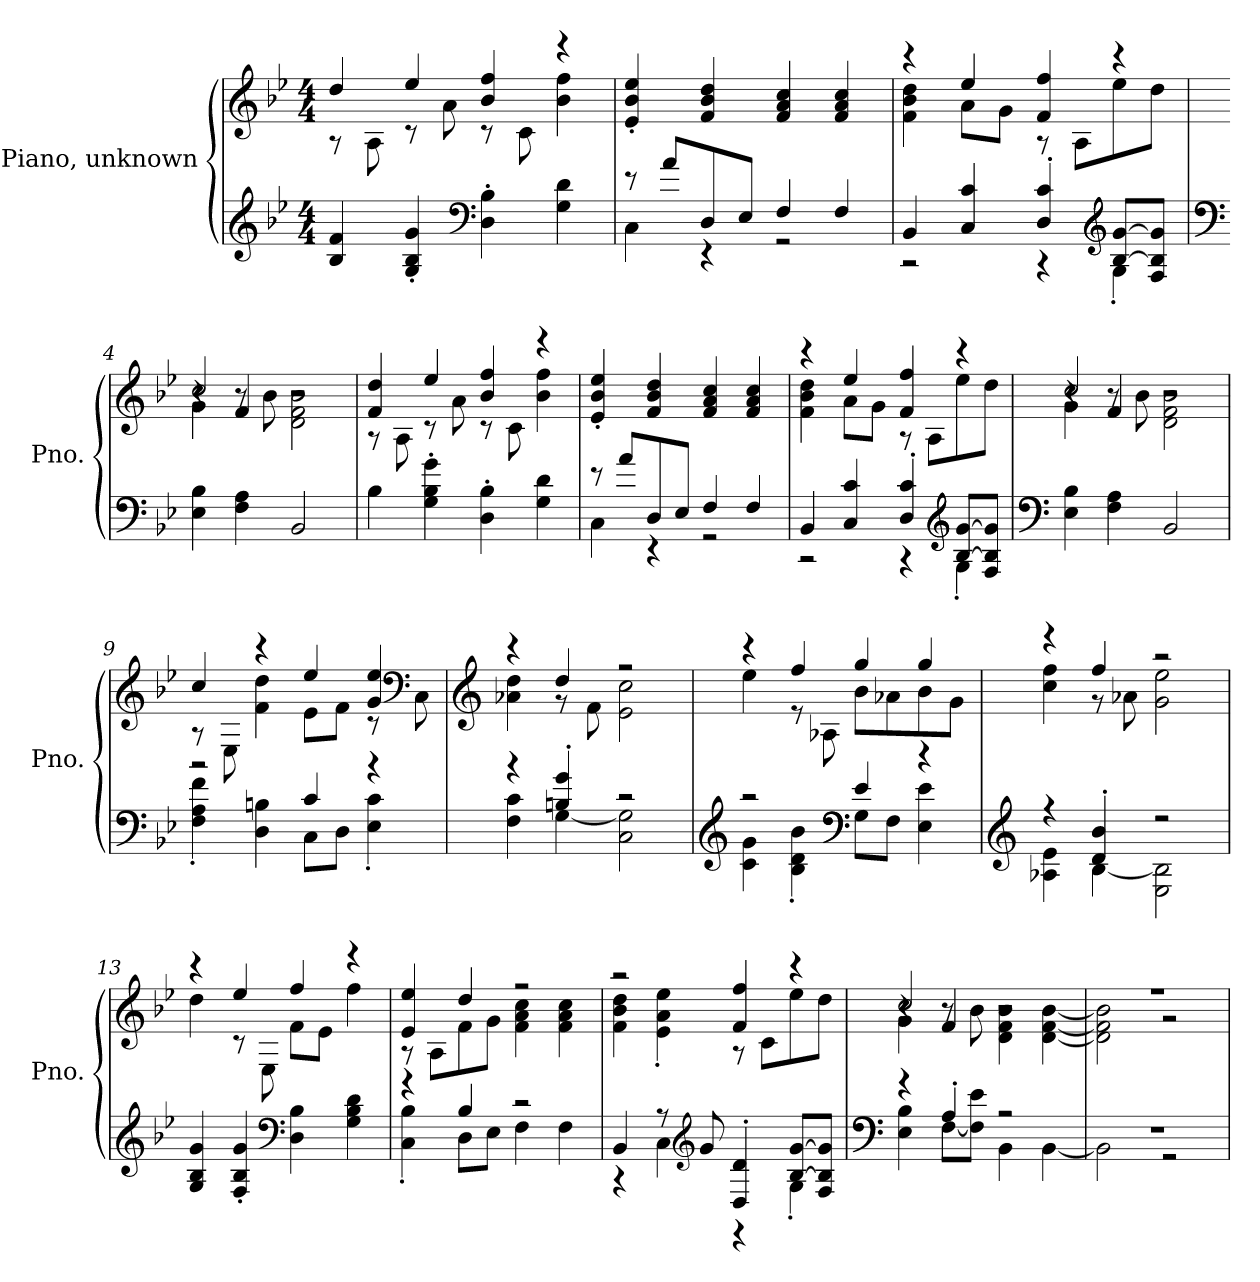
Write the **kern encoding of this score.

**kern	**kern
*part1	*part1
*staff2	*staff1
*I"Piano, unknown	*
*I'Pno.	*
*clefG2	*clefG2
*k[b-e-]	*k[b-e-]
*M4/4	*M4/4
*MM120	*MM120
=1	=1
*	*^
4B-/ 4f/	4dd/	8r
.	.	8A\
4G/' 4B-/' 4g/'	4ee-/	8r
.	.	8a\
*clefF4	*	*
4D\' 4B-\'	4b-/ 4ff/	8r
.	.	8c\
4G\ 4d\	4r	4b-\ 4ff\
*	*v	*v
=2	=2
*^	*
8r	4C\	4e-/' 4b-/' 4ee-/'
8a/L	.	.
8D/	4r	4f/ 4b-/ 4dd/
8E-/J	.	.
4F/	2r	4f/ 4a/ 4cc/
4F/	.	4f/ 4a/ 4cc/
=3	=3	=3
*	*	*^
4BB-/	2r	4r	4f\ 4b-\ 4dd\
4C/ 4c/	.	4ee-/	8a\L
.	.	.	8g\J
4D/' 4c/'	4r	4f/ 4ff/	8r
.	.	.	8A\L
*clefG2	*	*	*
[8B-/ [8g/L	4G'\	4r	8ee-\
8F/ 8B-/] 8g/]J	.	.	8dd\J
*v	*v	*	*
*	*v	*v
=4	=4
*clefF4	*
*	*^
*	*	*^
4E-\ 4B-\	2cc/	4g\	4r
4F\ 4A\	.	8r	4f/
.	.	8b-\	.
2BB-/	2r	2d\ 2f\ 2b-\	2r
*	*	*v	*v
=5	=5	=5
4B-\	4f/ 4dd/	8r
.	.	8A\
4G\' 4B-\' 4g\'	4ee-/	8r
.	.	8a\
4D\' 4B-\'	4b-/ 4ff/	8r
.	.	8c\
4G\ 4d\	4r	4b-\ 4ff\
*	*v	*v
!!LO:LB:g=z
=6	=6
*^	*
8r	4C\	4e-/' 4b-/' 4ee-/'
8a/L	.	.
8D/	4r	4f/ 4b-/ 4dd/
8E-/J	.	.
4F/	2r	4f/ 4a/ 4cc/
4F/	.	4f/ 4a/ 4cc/
=7	=7	=7
*	*	*^
4BB-/	2r	4r	4f\ 4b-\ 4dd\
4C/ 4c/	.	4ee-/	8a\L
.	.	.	8g\J
4D/' 4c/'	4r	4f/ 4ff/	8r
.	.	.	8A\L
*clefG2	*	*	*
[8B-/ [8g/L	4G'\	4r	8ee-\
8F/ 8B-/] 8g/]J	.	.	8dd\J
*v	*v	*	*
*	*v	*v
=8	=8
*clefF4	*
*	*^
*	*	*^
4E-\ 4B-\	2cc/	4g\	4r
4F\ 4A\	.	8r	4f/
.	.	8b-\	.
2BB-/	2r	2d\ 2f\ 2b-\	2r
*	*	*v	*v
=9	=9	=9
*^	*	*
2r	4F\' 4A\' 4f\'	4cc/	8r
.	.	.	8E-\
.	4D\ 4Bn\	4r	4f\ 4dd\
4c/	8C\L	4ee-/	8e-\L
.	8D\J	.	8f\J
4r	4E-\' 4c\'	4g/ 4ee-/	8r
*	*	*clefF4	*
.	.	.	8C\
=10	=10	=10	=10
*	*	*clefG2	*
4r	4F\ 4c\	4r	4a-X\ 4dd\
4Bn/' 4g/'	[4G\	4dd/	8r
.	.	.	8f\
2r	2C\ 2G\]	2r	2e-\ 2cc\
!!LO:LB:g=z	!!
=11	=11	=11	=11
*clefG2	*	*	*
2r	4c\ 4g\	4r	4ee-\
.	4B-\' 4d\' 4b-\'	4ff/	8r
.	.	.	8A-X\
*clefF4	*	*	*
4e-/	8G\L	4gg/	8b-\L
.	8F\J	.	8a-X\
4r	4E-\ 4e-\	4gg/	8b-\
.	.	.	8g\J
=12	=12	=12	=12
*clefG2	*	*	*
4r	4A-X\ 4e-\	4r	4cc\ 4ff\
4d/' 4b-/'	[4B-\	4ff/	8r
.	.	.	8a-X\
2r	2E-\ 2B-\]	2r	2g\ 2ee-\
*v	*v	*	*
=13	=13	=13
4G/ 4B-/ 4g/	4r	4dd\
4F/' 4B-/' 4g/'	4ee-/	8r
.	.	8E-\
*clefF4	*	*
4D\ 4B-\	4ff/	8f\L
.	.	8e-\J
4G\ 4B-\ 4d\	4r	4ff\
=14	=14	=14
*^	*	*
4r	4C\' 4B-\'	4e-/ 4ee-/	8r
.	.	.	8A\L
4B-/	8D\L	4dd/	8f\
.	8E-\J	.	8g\J
2r	4F\	2r	4f\ 4a\ 4cc\
.	4F\	.	4f\ 4a\ 4cc\
=15	=15	=15	=15
4BB-/	4r	2r	4f\ 4b-\ 4dd\
8r	4C\	.	4e-\' 4a\' 4ee-\'
*clefG2	*	*	*
8g/	.	.	.
4D/' 4d/'	4r	4f/ 4ff/	8r
.	.	.	8c\L
[8B-/ [8g/L	4G'\	4r	8ee-\
8F/ 8B-/] 8g/]J	.	.	8dd\J
*	*	*v	*v
!!LO:LB:g=z
=16	=16	=16
*clefF4	*	*
*	*	*^
*	*	*	*^
4r	4E-\ 4B-\	2cc/	4g\	4r
4A'/	[8F\L	.	8r	4f/
.	8F\] 8e-\J	.	8b-\	.
2r	4BB-\	2r	4d\ 4f\ 4b-\	2r
.	[4BB-\	.	[4d\ [4f\ [4b-\	.
*	*	*	*v	*v
=17	=17	=17	=17
1r	2BB-\]	1r	2d\] 2f\] 2b-\]
.	2r	.	2r
*v	*v	*	*
*	*v	*v
=	=
*-	*-
